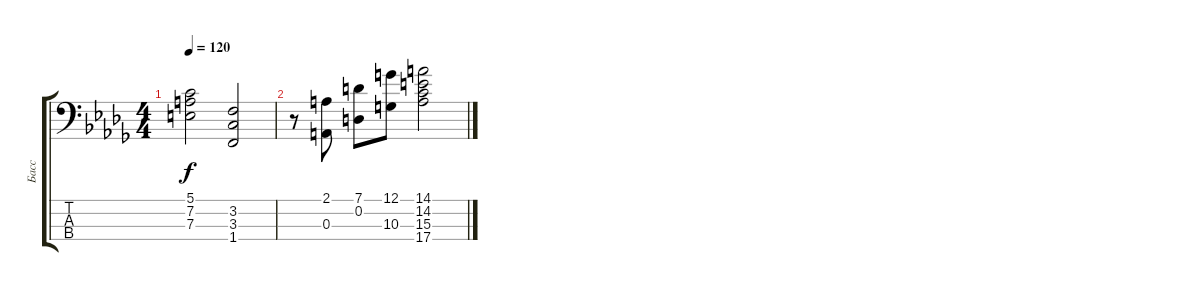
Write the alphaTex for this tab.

\track ("Басс" "Басс") {instrument electricbassfinger}
\staff {score tabs}
\tuning (G2 D2 A1 E1) {hide}
\ts (4 4)
\tempo 120
\clef f4
\ks db
(5.1 7.2 7.3).2{dy f} (3.2 3.3 1.4).2 |
r.8 (2.1 0.3).8 (7.1 0.2).8 (12.1 10.3).8 (14.1 14.2 15.3 17.4).2
